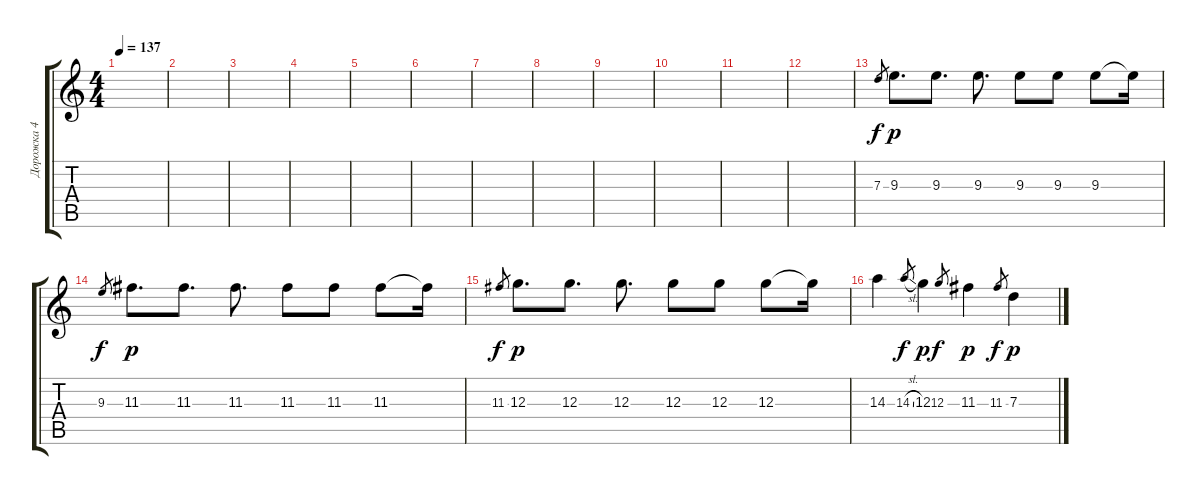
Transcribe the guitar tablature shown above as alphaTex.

\track ("Дорожка 4" "Дорожка 4") {instrument distortionguitar}
\staff {score tabs}
\tuning (E4 B3 G3 D3 A2 E2) {hide}
\ts (4 4)
\tempo 137
\clef g2
\ks c
|
|
|
|
|
|
|
|
|
|
|
|
7.3.8{gr} 9.3.8{d dy p} 9.3.8{d} 9.3.8{d} 9.3.8 9.3.8 9.3.8 9.3{t}.16 |
9.3.8{gr dy f} 11.3.8{d dy p} 11.3.8{d} 11.3.8{d} 11.3.8 11.3.8 11.3.8 11.3{t}.16 |
11.3.8{gr dy f} 12.3.8{d dy p} 12.3.8{d} 12.3.8{d} 12.3.8 12.3.8 12.3.8 12.3{t}.16 |
14.3.4 14.3{sl}.8{gr dy f} 12.3.4{dy p} 12.3.8{gr dy f} 11.3.4{dy p} 11.3.8{gr dy f} 7.3.4{dy p}
